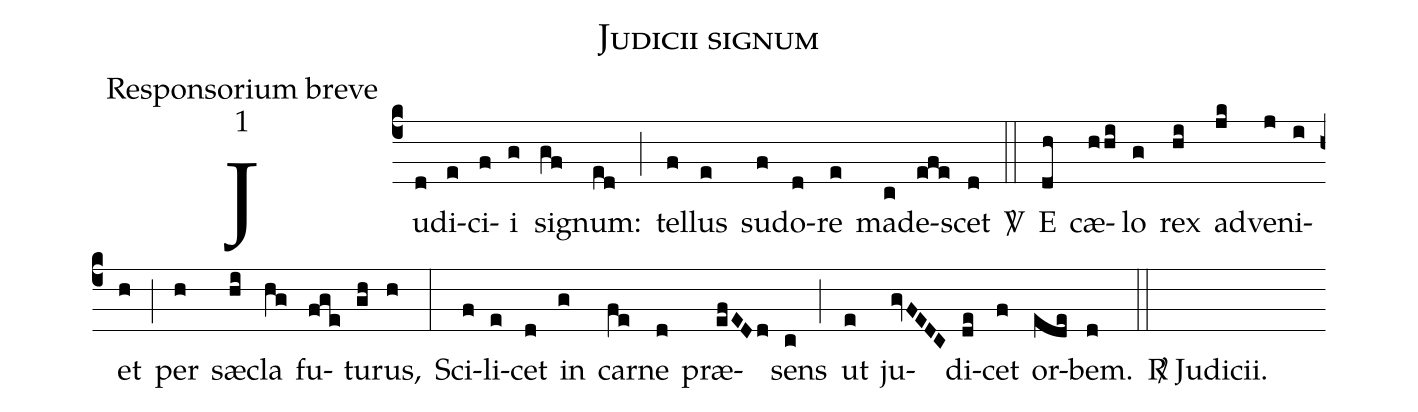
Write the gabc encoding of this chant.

name:Judicii signum;
office-part:Responsorium breve;
mode:1;
%%
(c4) Ju(d)di(e)ci(f)i(g) si(gf)gnum:(ed) (;) tel(f)lus(e) su(f)do(d)re(e) ma(c)de(efe)scet(d)
 <sp>V/</sp>(::) E(dh) cæ(hhi)lo(g) rex(hi) ad(jk)ve(j)ni(i)et(h) (;) per(h) sæ(hi)cla(hg) fu(fge)tu(gh)rus,(h) (:)
Sci(f)li(e)cet(d) in(g) car(fe)ne(d) præ(efEDd)sens(c) (;) ut(e) ju(gvFEDC)di(de)cet(f) or(ede)bem.(d) (::) <sp>R/</sp> Judicii.( )
